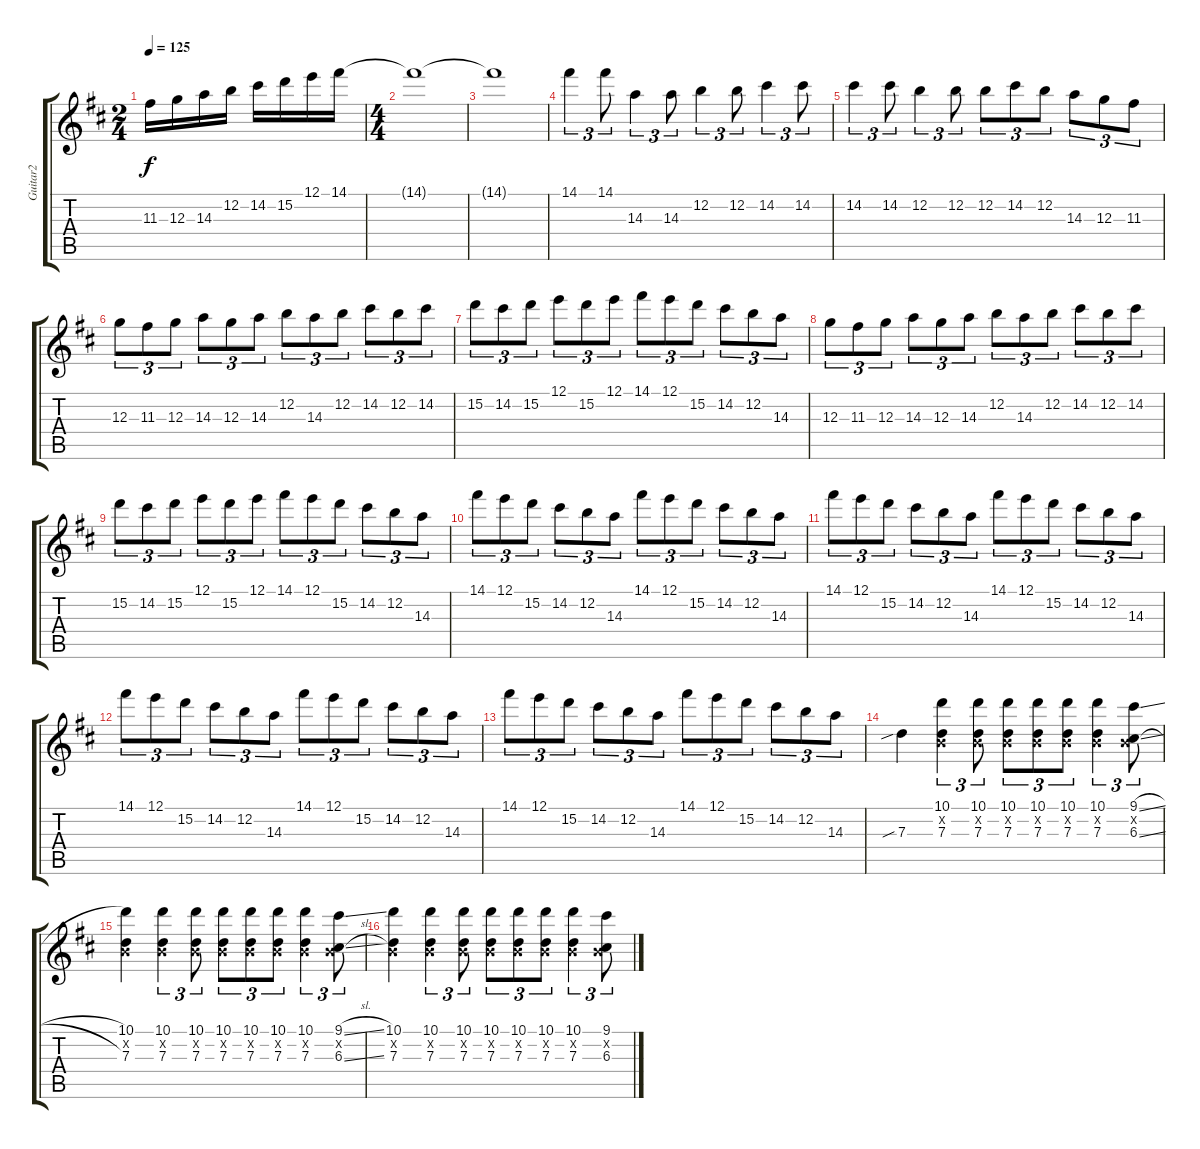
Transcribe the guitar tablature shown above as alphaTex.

\track ("Guitar2" "Guitar2") {instrument acousticguitarsteel}
\staff {score tabs}
\tuning (E4 B3 G3 D3 A2 E2) {hide}
\ts (2 4)
\tempo 125
\clef g2
\ks d
11.3.16{dy f} 12.3.16 14.3.16 12.2.16 14.2.16 15.2.16 12.1.16 14.1.16 |
\ts (4 4)
14.1{t}.1 |
14.1{t}.1 |
14.1.4{tu (3 2)} 14.1.8{tu (3 2)} 14.3.4{tu (3 2)} 14.3.8{tu (3 2)} 12.2.4{tu (3 2)} 12.2.8{tu (3 2)} 14.2.4{tu (3 2)} 14.2.8{tu (3 2)} |
14.2.4{tu (3 2)} 14.2.8{tu (3 2)} 12.2.4{tu (3 2)} 12.2.8{tu (3 2)} 12.2.8{tu (3 2)} 14.2.8{tu (3 2)} 12.2.8{tu (3 2)} 14.3.8{tu (3 2)} 12.3.8{tu (3 2)} 11.3.8{tu (3 2)} |
12.3.8{tu (3 2)} 11.3.8{tu (3 2)} 12.3.8{tu (3 2)} 14.3.8{tu (3 2)} 12.3.8{tu (3 2)} 14.3.8{tu (3 2)} 12.2.8{tu (3 2)} 14.3.8{tu (3 2)} 12.2.8{tu (3 2)} 14.2.8{tu (3 2)} 12.2.8{tu (3 2)} 14.2.8{tu (3 2)} |
15.2.8{tu (3 2)} 14.2.8{tu (3 2)} 15.2.8{tu (3 2)} 12.1.8{tu (3 2)} 15.2.8{tu (3 2)} 12.1.8{tu (3 2)} 14.1.8{tu (3 2)} 12.1.8{tu (3 2)} 15.2.8{tu (3 2)} 14.2.8{tu (3 2)} 12.2.8{tu (3 2)} 14.3.8{tu (3 2)} |
12.3.8{tu (3 2)} 11.3.8{tu (3 2)} 12.3.8{tu (3 2)} 14.3.8{tu (3 2)} 12.3.8{tu (3 2)} 14.3.8{tu (3 2)} 12.2.8{tu (3 2)} 14.3.8{tu (3 2)} 12.2.8{tu (3 2)} 14.2.8{tu (3 2)} 12.2.8{tu (3 2)} 14.2.8{tu (3 2)} |
15.2.8{tu (3 2)} 14.2.8{tu (3 2)} 15.2.8{tu (3 2)} 12.1.8{tu (3 2)} 15.2.8{tu (3 2)} 12.1.8{tu (3 2)} 14.1.8{tu (3 2)} 12.1.8{tu (3 2)} 15.2.8{tu (3 2)} 14.2.8{tu (3 2)} 12.2.8{tu (3 2)} 14.3.8{tu (3 2)} |
14.1.8{tu (3 2)} 12.1.8{tu (3 2)} 15.2.8{tu (3 2)} 14.2.8{tu (3 2)} 12.2.8{tu (3 2)} 14.3.8{tu (3 2)} 14.1.8{tu (3 2)} 12.1.8{tu (3 2)} 15.2.8{tu (3 2)} 14.2.8{tu (3 2)} 12.2.8{tu (3 2)} 14.3.8{tu (3 2)} |
14.1.8{tu (3 2)} 12.1.8{tu (3 2)} 15.2.8{tu (3 2)} 14.2.8{tu (3 2)} 12.2.8{tu (3 2)} 14.3.8{tu (3 2)} 14.1.8{tu (3 2)} 12.1.8{tu (3 2)} 15.2.8{tu (3 2)} 14.2.8{tu (3 2)} 12.2.8{tu (3 2)} 14.3.8{tu (3 2)} |
14.1.8{tu (3 2)} 12.1.8{tu (3 2)} 15.2.8{tu (3 2)} 14.2.8{tu (3 2)} 12.2.8{tu (3 2)} 14.3.8{tu (3 2)} 14.1.8{tu (3 2)} 12.1.8{tu (3 2)} 15.2.8{tu (3 2)} 14.2.8{tu (3 2)} 12.2.8{tu (3 2)} 14.3.8{tu (3 2)} |
14.1.8{tu (3 2)} 12.1.8{tu (3 2)} 15.2.8{tu (3 2)} 14.2.8{tu (3 2)} 12.2.8{tu (3 2)} 14.3.8{tu (3 2)} 14.1.8{tu (3 2)} 12.1.8{tu (3 2)} 15.2.8{tu (3 2)} 14.2.8{tu (3 2)} 12.2.8{tu (3 2)} 14.3.8{tu (3 2)} |
7.3{sib}.4 (10.1 0.2{x} 7.3).4{tu (3 2)} (10.1 0.2{x} 7.3).8{tu (3 2)} (10.1 0.2{x} 7.3).8{tu (3 2)} (10.1 0.2{x} 7.3).8{tu (3 2)} (10.1 0.2{x} 7.3).8{tu (3 2)} (10.1 0.2{x} 7.3).4{tu (3 2)} (9.1{sl} 0.2{x} 6.3{sl}).8{tu (3 2)} |
(10.1 0.2{x} 7.3).4 (10.1 0.2{x} 7.3).4{tu (3 2)} (10.1 0.2{x} 7.3).8{tu (3 2)} (10.1 0.2{x} 7.3).8{tu (3 2)} (10.1 0.2{x} 7.3).8{tu (3 2)} (10.1 0.2{x} 7.3).8{tu (3 2)} (10.1 0.2{x} 7.3).4{tu (3 2)} (9.1{sl} 0.2{x} 6.3{sl}).8{tu (3 2)} |
(10.1 0.2{x} 7.3).4 (10.1 0.2{x} 7.3).4{tu (3 2)} (10.1 0.2{x} 7.3).8{tu (3 2)} (10.1 0.2{x} 7.3).8{tu (3 2)} (10.1 0.2{x} 7.3).8{tu (3 2)} (10.1 0.2{x} 7.3).8{tu (3 2)} (10.1 0.2{x} 7.3).4{tu (3 2)} (9.1{sl} 0.2{x} 6.3{sl}).8{tu (3 2)}
